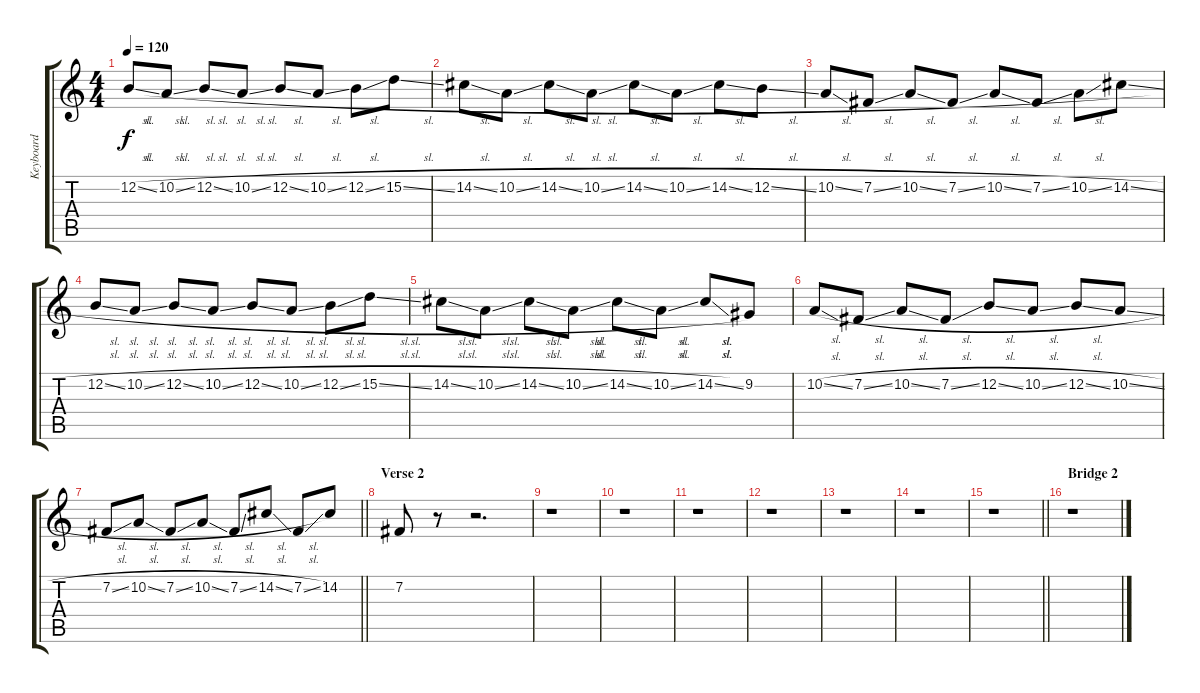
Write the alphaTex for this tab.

\track ("Keyboard" "Keyboard") {instrument churchorgan}
\staff {score tabs}
\tuning (E4 B3 G3 D3 A2 E2) {hide}
\ts (4 4)
\tempo 120
\clef g2
\ks c
12.2{sl}.8{dy f} 10.2{sl}.8 12.2{sl}.8 10.2{sl}.8 12.2{sl}.8 10.2{sl}.8 12.2{sl}.8 15.2{sl}.8 |
14.2{sl}.8 10.2{sl}.8 14.2{sl}.8 10.2{sl}.8 14.2{sl}.8 10.2{sl}.8 14.2{sl}.8 12.2{sl}.8 |
10.2{sl}.8 7.2{sl}.8 10.2{sl}.8 7.2{sl}.8 10.2{sl}.8 7.2{sl}.8 10.2{sl}.8 14.2{sl}.8 |
12.2{sl}.8 10.2{sl}.8 12.2{sl}.8 10.2{sl}.8 12.2{sl}.8 10.2{sl}.8 12.2{sl}.8 15.2{sl}.8 |
14.2{sl}.8 10.2{sl}.8 14.2{sl}.8 10.2{sl}.8 14.2{sl}.8 10.2{sl}.8 14.2{sl}.8 9.2.8 |
10.2{sl}.8 7.2{sl}.8 10.2{sl}.8 7.2{sl}.8 12.2{sl}.8 10.2{sl}.8 12.2{sl}.8 10.2{sl}.8 |
\barLineRight lightlight
7.2{sl}.8 10.2{sl}.8 7.2{sl}.8 10.2{sl}.8 7.2{sl}.8 14.2{sl}.8 7.2{sl}.8 14.2.8 |
\section ("" "Verse 2")
7.2.8 r.8 r.2{d} |
r.1 |
r.1 |
r.1 |
r.1 |
r.1 |
r.1 |
\barLineRight lightlight
r.1 |
\section ("" "Bridge 2")
r.1
